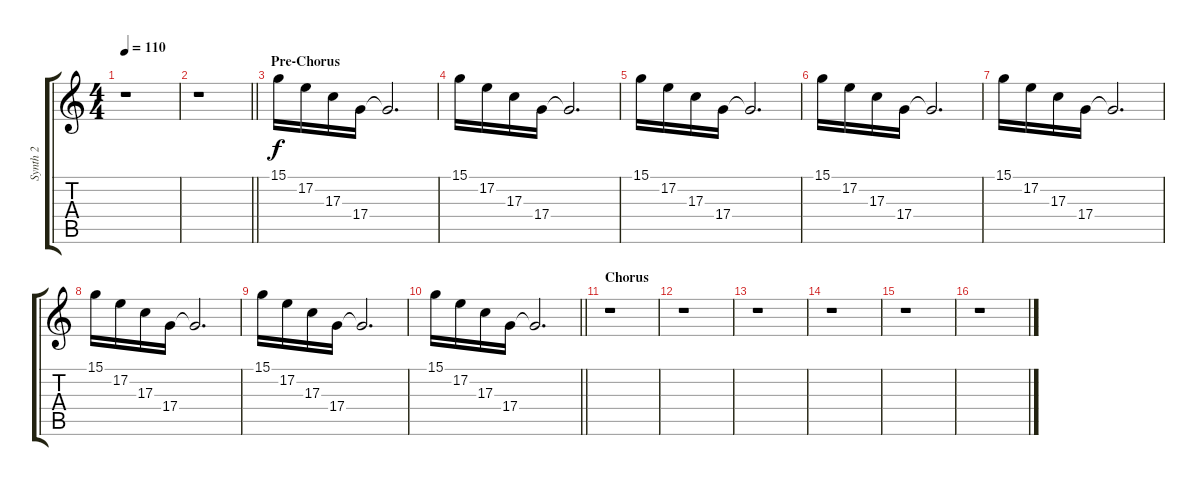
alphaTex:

\track ("Synth 2" "Synth 2") {instrument pad4choir}
\staff {score tabs}
\tuning (E4 B3 G3 D3 A2 E2) {hide}
\ts (4 4)
\tempo 110
\clef g2
\ks c
r.1{dy f} |
\barLineRight lightlight
r.1 |
\section ("" "Pre-Chorus")
15.1.16{volume 9 balance 3 instrument pad4choir} 17.2.16 17.3.16 17.4.16 17.4{t}.2{d} |
15.1.16 17.2.16 17.3.16 17.4.16 17.4{t}.2{d} |
15.1.16 17.2.16 17.3.16 17.4.16 17.4{t}.2{d} |
15.1.16 17.2.16 17.3.16 17.4.16 17.4{t}.2{d} |
15.1.16 17.2.16 17.3.16 17.4.16 17.4{t}.2{d} |
15.1.16 17.2.16 17.3.16 17.4.16 17.4{t}.2{d} |
15.1.16 17.2.16 17.3.16 17.4.16 17.4{t}.2{d} |
\barLineRight lightlight
15.1.16 17.2.16 17.3.16 17.4.16 17.4{t}.2{d} |
\section ("" "Chorus")
r.1 |
r.1 |
r.1 |
r.1 |
r.1 |
r.1
